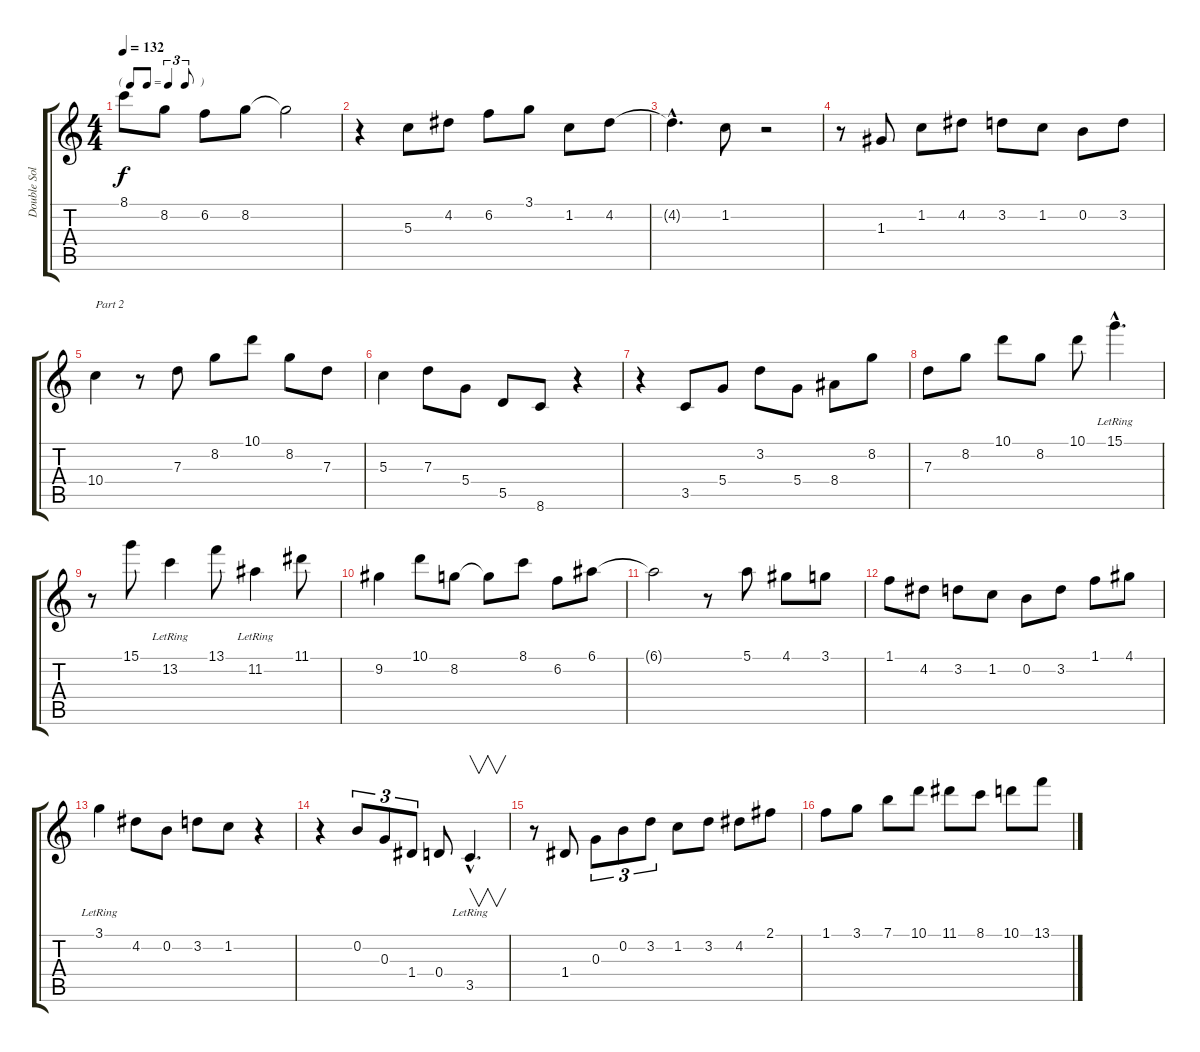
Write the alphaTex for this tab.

\track ("Double Solo" "Double Sol") {instrument electricbasspick}
\staff {score tabs}
\tuning (E4 B3 G3 D3 A2 E2) {hide}
\ts (4 4)
\tf triplet8th
\tempo 132
\clef g2
\ks c
8.1{t}.8{dy f} 8.2.8 6.2.8 8.2.8 8.2{t}.2 |
r.4 5.3.8 4.2.8 6.2.8 3.1.8 1.2.8 4.2.8 |
4.2{hac t}.4{d} 1.2.8 r.2 |
r.8 1.3.8 1.2.8 4.2.8 3.2.8 1.2.8 0.2.8 3.2.8 |
10.4.4{txt "Part 2"} r.8 7.3.8 8.2.8 10.1.8 8.2.8 7.3.8 |
5.3.4 7.3.8 5.4.8 5.5.8 8.6.8 r.4 |
r.4 3.5.8 5.4.8 3.2.8 5.4.8 8.4.8 8.2.8 |
7.3.8 8.2.8 10.1.8 8.2.8 10.1.8 15.1{hac lr}.4{d} |
r.8 15.1.8 13.2{lr}.4 13.1.8 11.2{lr}.4 11.1.8 |
9.2.4 10.1.8 8.2.8 8.2{t}.8 8.1.8 6.2.8 6.1.8 |
6.1{t}.2 r.8 5.1.8 4.1.8 3.1.8 |
1.1.8 4.2.8 3.2.8 1.2.8 0.2.8 3.2.8 1.1.8 4.1.8 |
3.1{lr}.4 4.2.8 0.2.8 3.2.8 1.2.8 r.4 |
r.4 0.2.8{tu (3 2)} 0.3.8{tu (3 2)} 1.4.8{tu (3 2)} 0.4.8 3.5{hac lr}.4{v d} |
r.8 1.4.8 0.3.8{tu (3 2)} 0.2.8{tu (3 2)} 3.2.8{tu (3 2)} 1.2.8 3.2.8 4.2.8 2.1.8 |
1.1.8 3.1.8 7.1.8 10.1.8 11.1.8 8.1.8 10.1.8 13.1.8
